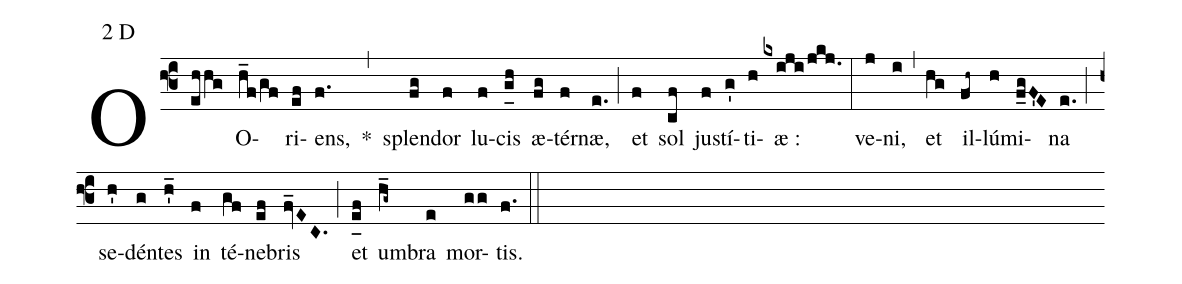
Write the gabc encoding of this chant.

mode:2 D;
%%
(f3) O(ehhg) O(h_f/gf)ri(ef)ens,(f.) *(,) splen(fg)dor(f) lu(f)cis(g_[uh:l]h) æ(fg)tér(f)næ,(e.) (;) et(f) sol(cf) ju(f)stí(g')ti(h)æ :(kxiji/jkj.) (:) ve(j)ni,(i) (,) et(hg) il(fh~)lú(h)mi(f_gF'E)na(e.) (;) se(h')dén(g)tes(h'_) in(f) té(gf)ne(ef)bris(fv_EC.) (;) et(e_[uh:l]f) um(h_g~)bra(e) mor(gg)tis.(f.) (::)
